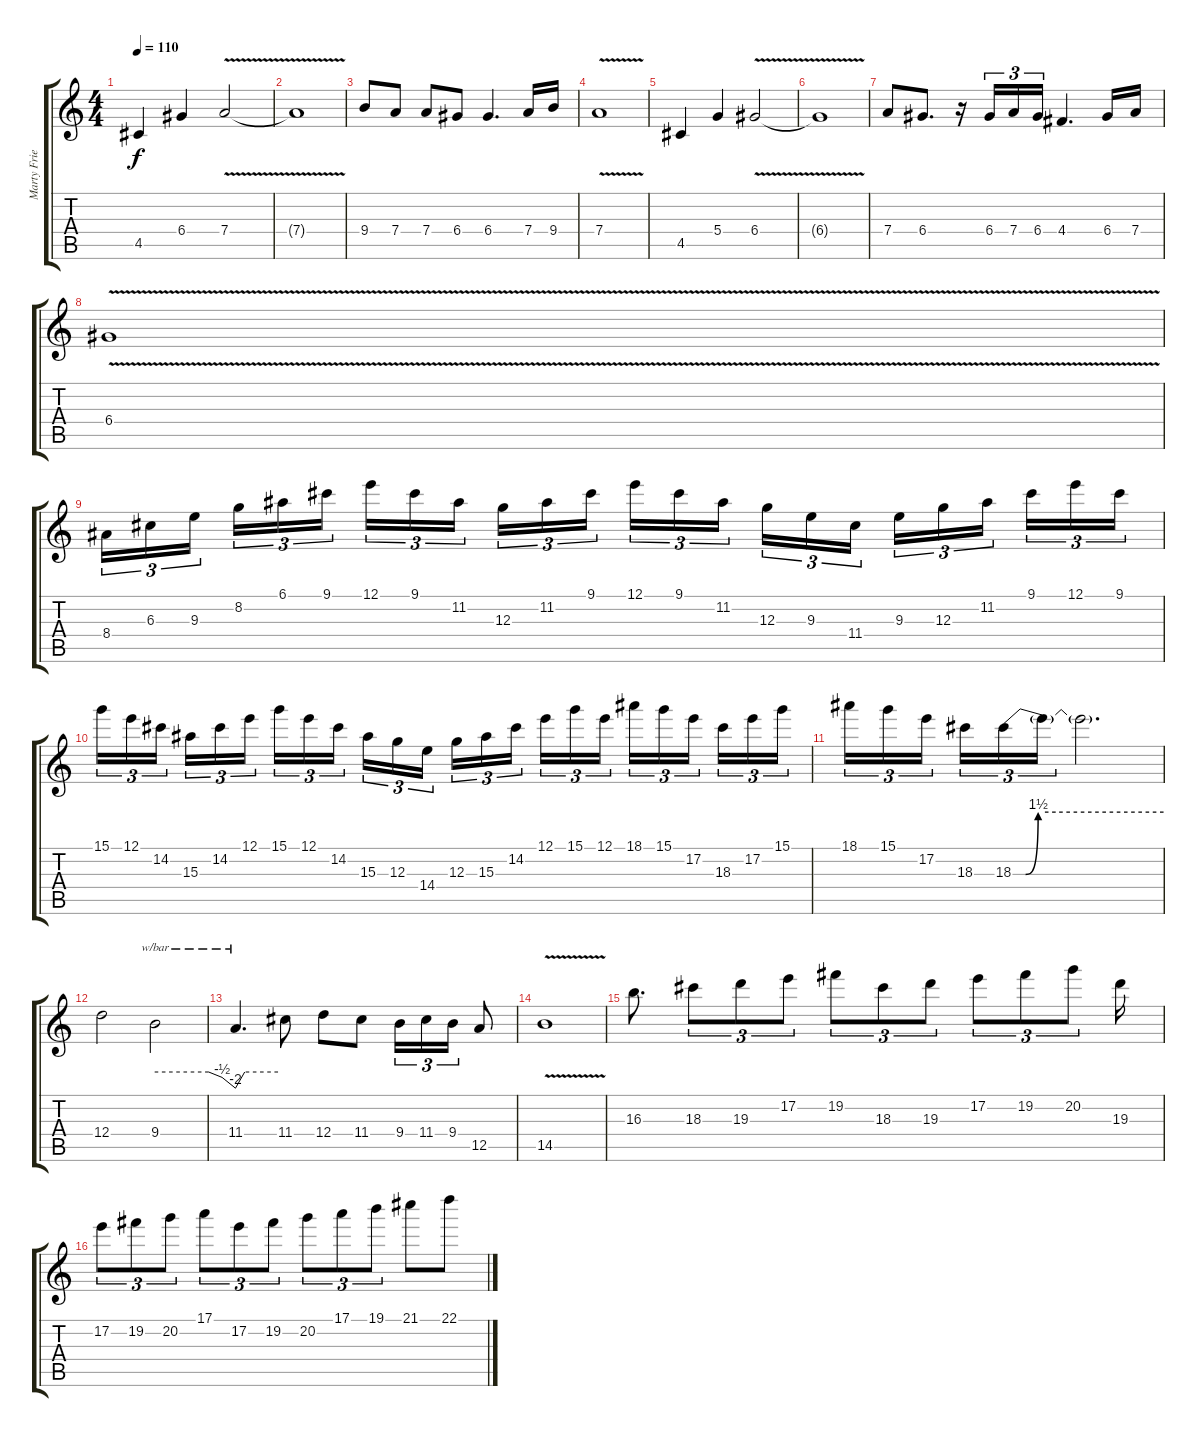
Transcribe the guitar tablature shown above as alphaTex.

\track ("Marty Friedman" "Marty Frie") {instrument overdrivenguitar}
\staff {score tabs}
\tuning (E4 B3 G3 D3 A2 E2) {hide}
\ts (4 4)
\tempo 110
\clef g2
\ks c
4.5.4{dy f volume 14} 6.4.4 7.4{v}.2 |
7.4{t}.1 |
9.4.8 7.4.8 7.4.8 6.4.8 6.4.4{d} 7.4.16 9.4.16 |
7.4{v}.1 |
4.5.4 5.4.4 6.4{v}.2 |
6.4{t}.1 |
7.4.8 6.4.8{d} r.16 6.4.16{tu (3 2)} 7.4.16{tu (3 2)} 6.4.16{tu (3 2)} 4.4.4{d} 6.4.16 7.4.16 |
6.4{v}.1 |
8.4.16{tu (3 2)} 6.3.16{tu (3 2)} 9.3.16{tu (3 2)} 8.2.16{tu (3 2)} 6.1.16{tu (3 2)} 9.1.16{tu (3 2)} 12.1.16{tu (3 2)} 9.1.16{tu (3 2)} 11.2.16{tu (3 2)} 12.3.16{tu (3 2)} 11.2.16{tu (3 2)} 9.1.16{tu (3 2)} 12.1.16{tu (3 2)} 9.1.16{tu (3 2)} 11.2.16{tu (3 2)} 12.3.16{tu (3 2)} 9.3.16{tu (3 2)} 11.4.16{tu (3 2)} 9.3.16{tu (3 2)} 12.3.16{tu (3 2)} 11.2.16{tu (3 2)} 9.1.16{tu (3 2)} 12.1.16{tu (3 2)} 9.1.16{tu (3 2)} |
15.1.16{tu (3 2)} 12.1.16{tu (3 2)} 14.2.16{tu (3 2)} 15.3.16{tu (3 2)} 14.2.16{tu (3 2)} 12.1.16{tu (3 2)} 15.1.16{tu (3 2)} 12.1.16{tu (3 2)} 14.2.16{tu (3 2)} 15.3.16{tu (3 2)} 12.3.16{tu (3 2)} 14.4.16{tu (3 2)} 12.3.16{tu (3 2)} 15.3.16{tu (3 2)} 14.2.16{tu (3 2)} 12.1.16{tu (3 2)} 15.1.16{tu (3 2)} 12.1.16{tu (3 2)} 18.1.16{tu (3 2)} 15.1.16{tu (3 2)} 17.2.16{tu (3 2)} 18.3.16{tu (3 2)} 17.2.16{tu (3 2)} 15.1.16{tu (3 2)} |
18.1.16{tu (3 2)} 15.1.16{tu (3 2)} 17.2.16{tu (3 2)} 18.3.16{tu (3 2)} 18.3{be (custom 0 0 5 0 10 6 17 6 60 6)}.16{tu (3 2)} 18.3{t}.16{tu (3 2)} 18.3{t}.2{d} |
12.4.2 9.4.2{tbe (custom default 0 0 40 0 50 -2 60 -8)} |
11.4.4{d tbe (custom default 0 -8 13 0 60 0)} 11.4.8 12.4.8 11.4.8 9.4.16{tu (3 2)} 11.4.16{tu (3 2)} 9.4.16{tu (3 2)} 12.5.8 |
14.5{v}.1 |
16.3.8{d} 18.3.8{tu (3 2)} 19.3.8{tu (3 2)} 17.2.8{tu (3 2)} 19.2.8{tu (3 2)} 18.3.8{tu (3 2)} 19.3.8{tu (3 2)} 17.2.8{tu (3 2)} 19.2.8{tu (3 2)} 20.2.8{tu (3 2)} 19.3.16 |
17.2.8{tu (3 2)} 19.2.8{tu (3 2)} 20.2.8{tu (3 2)} 17.1.8{tu (3 2)} 17.2.8{tu (3 2)} 19.2.8{tu (3 2)} 20.2.8{tu (3 2)} 17.1.8{tu (3 2)} 19.1.8{tu (3 2)} 21.1.8 22.1.8
